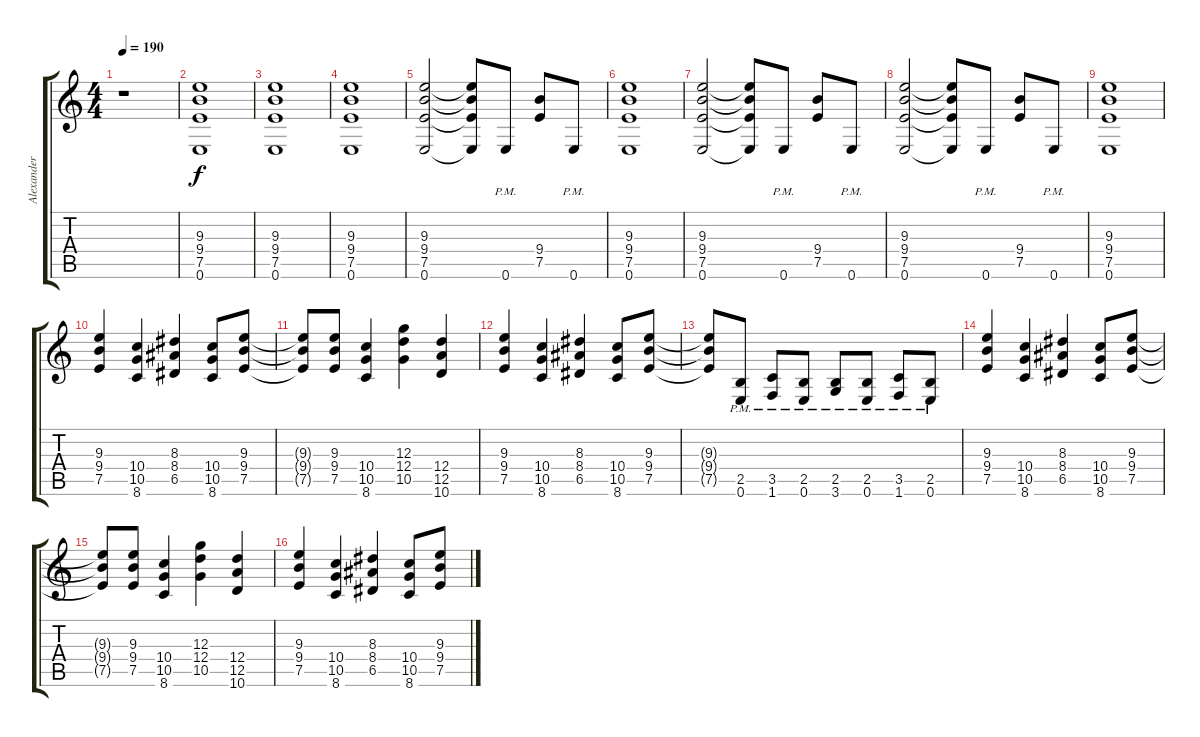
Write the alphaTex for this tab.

\track ("Alexander Kuoppala" "Alexander ") {instrument distortionguitar}
\staff {score tabs}
\tuning (E4 B3 G3 D3 A2 E2) {hide}
\ts (4 4)
\tempo 190
\clef g2
\ks c
r.1{dy f instrument distortionguitar} |
(9.3 9.4 7.5 0.6).1 |
(9.3 9.4 7.5 0.6).1 |
(9.3 9.4 7.5 0.6).1 |
(9.3 9.4 7.5 0.6).2 (9.3{t} 9.4{t} 7.5{t} 0.6{t}).8 0.6{pm}.8 (9.4 7.5).8 0.6{pm}.8 |
(9.3 9.4 7.5 0.6).1 |
(9.3 9.4 7.5 0.6).2 (9.3{t} 9.4{t} 7.5{t} 0.6{t}).8 0.6{pm}.8 (9.4 7.5).8 0.6{pm}.8 |
(9.3 9.4 7.5 0.6).2 (9.3{t} 9.4{t} 7.5{t} 0.6{t}).8 0.6{pm}.8 (9.4 7.5).8 0.6{pm}.8 |
(9.3 9.4 7.5 0.6).1 |
(9.3 9.4 7.5).4 (10.4 10.5 8.6).4 (8.3 8.4 6.5).4 (10.4 10.5 8.6).8 (9.3 9.4 7.5).8 |
(9.3{t} 9.4{t} 7.5{t}).8 (9.3 9.4 7.5).8 (10.4 10.5 8.6).4 (12.3 12.4 10.5).4 (12.4 12.5 10.6).4 |
(9.3 9.4 7.5).4 (10.4 10.5 8.6).4 (8.3 8.4 6.5).4 (10.4 10.5 8.6).8 (9.3 9.4 7.5).8 |
(9.3{t} 9.4{t} 7.5{t}).8 (2.5{pm} 0.6{pm}).8 (3.5{pm} 1.6{pm}).8 (2.5{pm} 0.6{pm}).8 (2.5{pm} 3.6{pm}).8 (2.5{pm} 0.6{pm}).8 (3.5{pm} 1.6{pm}).8 (2.5{pm} 0.6{pm}).8 |
(9.3 9.4 7.5).4 (10.4 10.5 8.6).4 (8.3 8.4 6.5).4 (10.4 10.5 8.6).8 (9.3 9.4 7.5).8 |
(9.3{t} 9.4{t} 7.5{t}).8 (9.3 9.4 7.5).8 (10.4 10.5 8.6).4 (12.3 12.4 10.5).4 (12.4 12.5 10.6).4 |
(9.3 9.4 7.5).4 (10.4 10.5 8.6).4 (8.3 8.4 6.5).4 (10.4 10.5 8.6).8 (9.3 9.4 7.5).8
